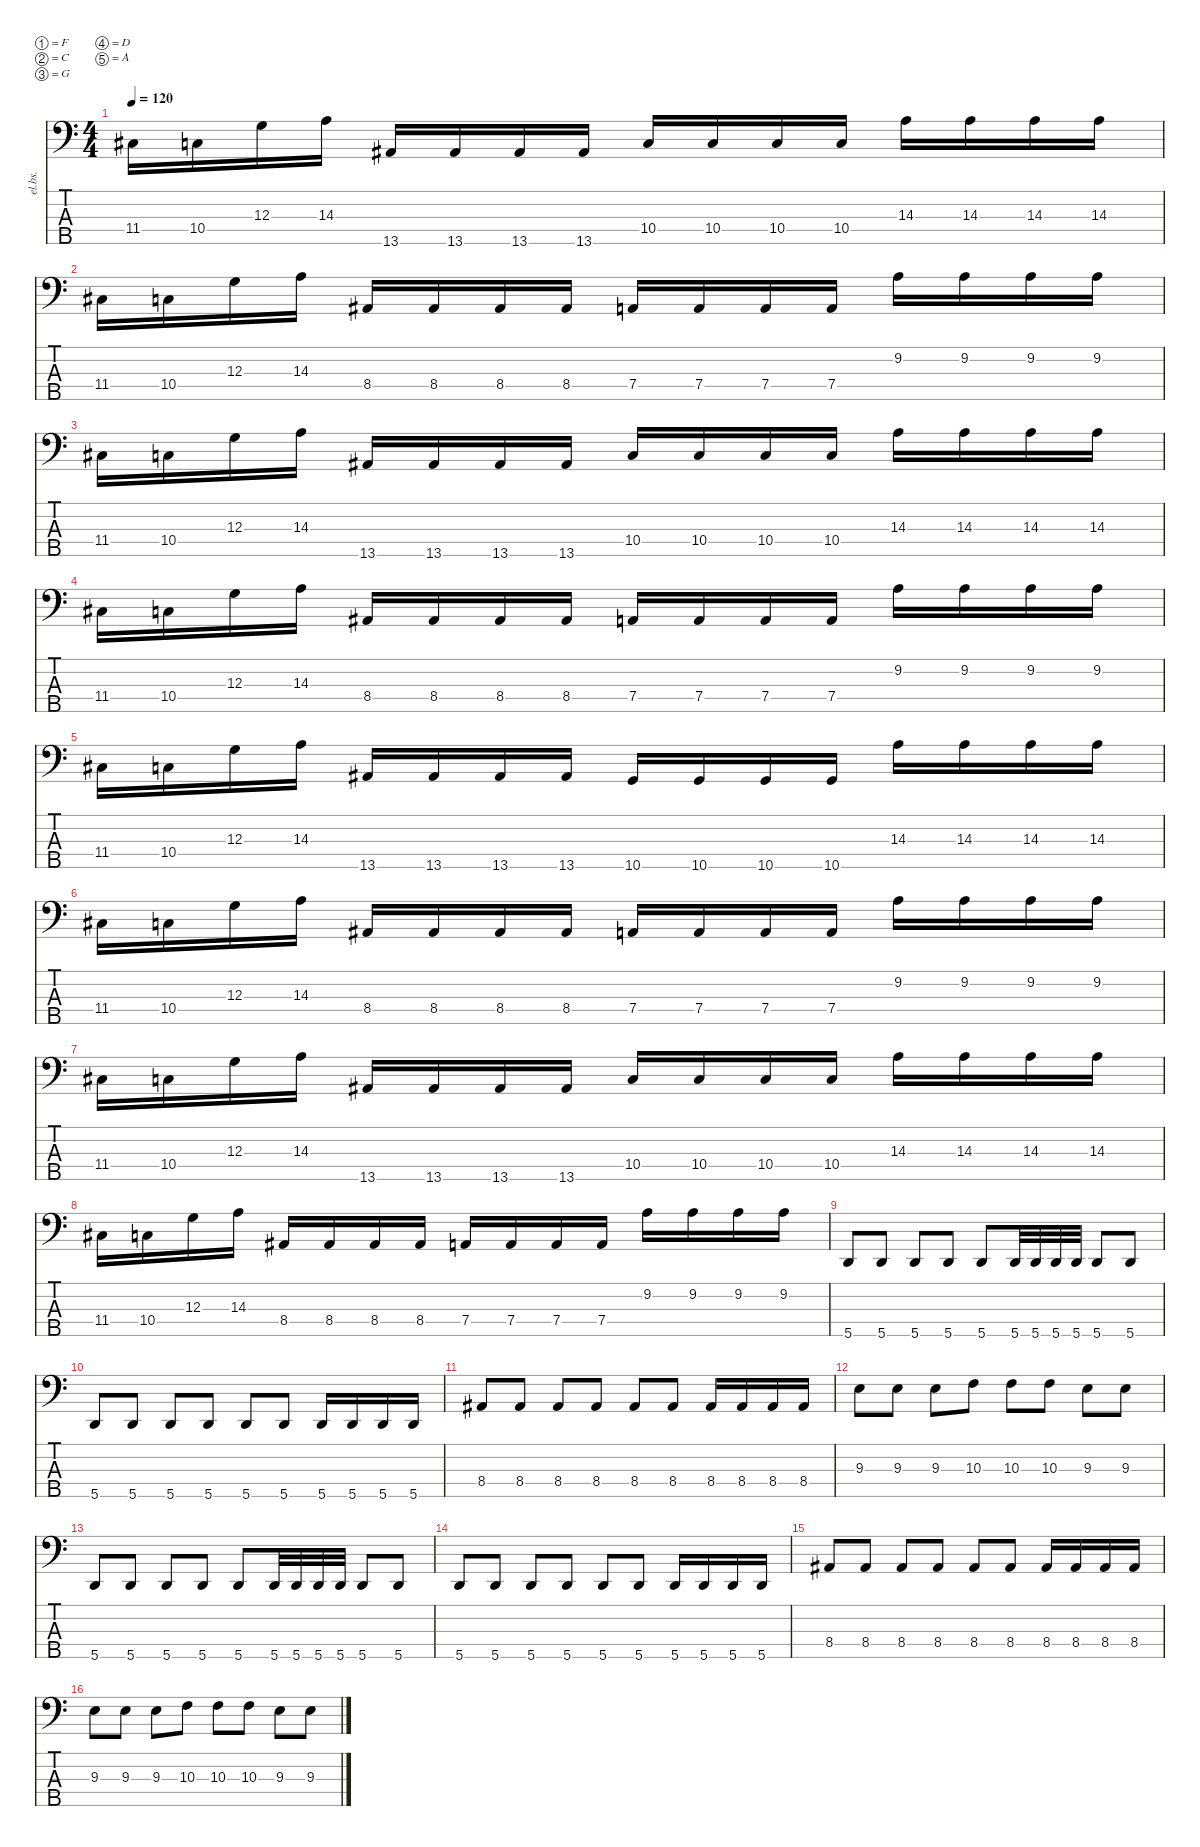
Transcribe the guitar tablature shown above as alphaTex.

\defaultSystemsLayout 4
\hideDynamics
\bracketExtendMode nobrackets
\otherSystemsTrackNameOrientation horizontal
\track ("Bass" "el.bs.") {instrument electricbassfinger}
\staff {score tabs}
\tuning (F2 C2 G1 D1 A0)
\ts (4 4)
\beaming (8 2 2 2 2)
\tempo 120
\clef f4
\ks c
11.4{acc #}.16{dy f beam Down} 10.4.16{beam Down} 12.3.16{beam Down} 14.3.16{beam Down} 13.5{acc #}.16{beam Up} 13.5{acc #}.16{beam Up} 13.5{acc #}.16{beam Up} 13.5{acc #}.16{beam Up} 10.4.16{beam Up} 10.4.16{beam Up} 10.4.16{beam Up} 10.4.16{beam Up} 14.3.16{beam Down} 14.3.16{beam Down} 14.3.16{beam Down} 14.3.16{beam Down} |
11.4{acc #}.16{beam Down} 10.4.16{beam Down} 12.3.16{beam Down} 14.3.16{beam Down} 8.4{acc #}.16{beam Up} 8.4{acc #}.16{beam Up} 8.4{acc #}.16{beam Up} 8.4{acc #}.16{beam Up} 7.4.16{beam Up} 7.4.16{beam Up} 7.4.16{beam Up} 7.4.16{beam Up} 9.2.16{beam Down} 9.2.16{beam Down} 9.2.16{beam Down} 9.2.16{beam Down} |
11.4{acc #}.16{beam Down} 10.4.16{beam Down} 12.3.16{beam Down} 14.3.16{beam Down} 13.5{acc #}.16{beam Up} 13.5{acc #}.16{beam Up} 13.5{acc #}.16{beam Up} 13.5{acc #}.16{beam Up} 10.4.16{beam Up} 10.4.16{beam Up} 10.4.16{beam Up} 10.4.16{beam Up} 14.3.16{beam Down} 14.3.16{beam Down} 14.3.16{beam Down} 14.3.16{beam Down} |
11.4{acc #}.16{beam Down} 10.4.16{beam Down} 12.3.16{beam Down} 14.3.16{beam Down} 8.4{acc #}.16{beam Up} 8.4{acc #}.16{beam Up} 8.4{acc #}.16{beam Up} 8.4{acc #}.16{beam Up} 7.4.16{beam Up} 7.4.16{beam Up} 7.4.16{beam Up} 7.4.16{beam Up} 9.2.16{beam Down} 9.2.16{beam Down} 9.2.16{beam Down} 9.2.16{beam Down} |
11.4{acc #}.16{beam Down} 10.4.16{beam Down} 12.3.16{beam Down} 14.3.16{beam Down} 13.5{acc #}.16{beam Up} 13.5{acc #}.16{beam Up} 13.5{acc #}.16{beam Up} 13.5{acc #}.16{beam Up} 10.5.16{beam Up} 10.5.16{beam Up} 10.5.16{beam Up} 10.5.16{beam Up} 14.3.16{beam Down} 14.3.16{beam Down} 14.3.16{beam Down} 14.3.16{beam Down} |
11.4{acc #}.16{beam Down} 10.4.16{beam Down} 12.3.16{beam Down} 14.3.16{beam Down} 8.4{acc #}.16{beam Up} 8.4{acc #}.16{beam Up} 8.4{acc #}.16{beam Up} 8.4{acc #}.16{beam Up} 7.4.16{beam Up} 7.4.16{beam Up} 7.4.16{beam Up} 7.4.16{beam Up} 9.2.16{beam Down} 9.2.16{beam Down} 9.2.16{beam Down} 9.2.16{beam Down} |
11.4{acc #}.16{beam Down} 10.4.16{beam Down} 12.3.16{beam Down} 14.3.16{beam Down} 13.5{acc #}.16{beam Up} 13.5{acc #}.16{beam Up} 13.5{acc #}.16{beam Up} 13.5{acc #}.16{beam Up} 10.4.16{beam Up} 10.4.16{beam Up} 10.4.16{beam Up} 10.4.16{beam Up} 14.3.16{beam Down} 14.3.16{beam Down} 14.3.16{beam Down} 14.3.16{beam Down} |
11.4{acc #}.16{beam Down} 10.4.16{beam Down} 12.3.16{beam Down} 14.3.16{beam Down} 8.4{acc #}.16{beam Up} 8.4{acc #}.16{beam Up} 8.4{acc #}.16{beam Up} 8.4{acc #}.16{beam Up} 7.4.16{beam Up} 7.4.16{beam Up} 7.4.16{beam Up} 7.4.16{beam Up} 9.2.16{beam Down} 9.2.16{beam Down} 9.2.16{beam Down} 9.2.16{beam Down} |
5.5.8{beam Up} 5.5.8{beam Up} 5.5.8{beam Up} 5.5.8{beam Up} 5.5.8{beam Up} 5.5.32{beam Up} 5.5.32{beam Up} 5.5.32{beam Up} 5.5.32{beam Up} 5.5.8{beam Up} 5.5.8{beam Up} |
5.5.8{beam Up} 5.5.8{beam Up} 5.5.8{beam Up} 5.5.8{beam Up} 5.5.8{beam Up} 5.5.8{beam Up} 5.5.16{beam Up} 5.5.16{beam Up} 5.5.16{beam Up} 5.5.16{beam Up} |
8.4{acc #}.8{beam Up} 8.4{acc #}.8{beam Up} 8.4{acc #}.8{beam Up} 8.4{acc #}.8{beam Up} 8.4{acc #}.8{beam Up} 8.4{acc #}.8{beam Up} 8.4{acc #}.16{beam Up} 8.4{acc #}.16{beam Up} 8.4{acc #}.16{beam Up} 8.4{acc #}.16{beam Up} |
9.3.8{beam Down} 9.3.8{beam Down} 9.3.8{beam Down} 10.3.8{beam Down} 10.3.8{beam Down} 10.3.8{beam Down} 9.3.8{beam Down} 9.3.8{beam Down} |
5.5.8{beam Up} 5.5.8{beam Up} 5.5.8{beam Up} 5.5.8{beam Up} 5.5.8{beam Up} 5.5.32{beam Up} 5.5.32{beam Up} 5.5.32{beam Up} 5.5.32{beam Up} 5.5.8{beam Up} 5.5.8{beam Up} |
5.5.8{beam Up} 5.5.8{beam Up} 5.5.8{beam Up} 5.5.8{beam Up} 5.5.8{beam Up} 5.5.8{beam Up} 5.5.16{beam Up} 5.5.16{beam Up} 5.5.16{beam Up} 5.5.16{beam Up} |
8.4{acc #}.8{beam Up} 8.4{acc #}.8{beam Up} 8.4{acc #}.8{beam Up} 8.4{acc #}.8{beam Up} 8.4{acc #}.8{beam Up} 8.4{acc #}.8{beam Up} 8.4{acc #}.16{beam Up} 8.4{acc #}.16{beam Up} 8.4{acc #}.16{beam Up} 8.4{acc #}.16{beam Up} |
9.3.8{beam Down} 9.3.8{beam Down} 9.3.8{beam Down} 10.3.8{beam Down} 10.3.8{beam Down} 10.3.8{beam Down} 9.3.8{beam Down} 9.3.8{beam Down}
